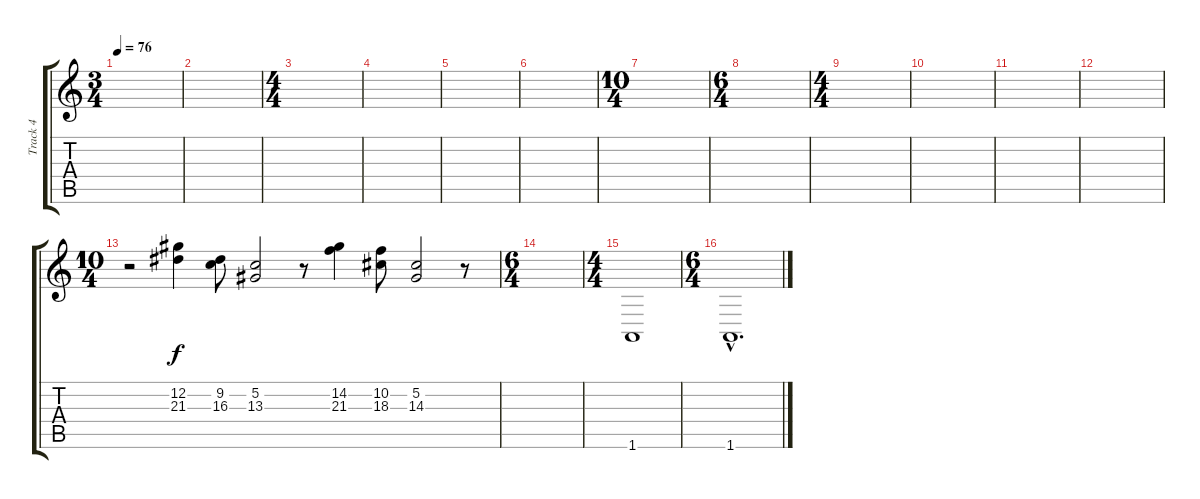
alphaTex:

\track ("Track 4" "Track 4") {instrument stringensemble1}
\staff {score tabs}
\tuning (Ab4 Eb4 B3 Gb3 Db3 Ab2) {hide}
\ts (3 4)
\tempo 76
\clef g2
\ks c
|
|
\ts (4 4)
|
|
|
|
\ts (10 4)
|
\ts (6 4)
|
\ts (4 4)
|
|
|
|
\ts (10 4)
r.2 (12.2 21.3).4 (9.2 16.3).8 (5.2 13.3).2 r.8 (14.2 21.3).4 (10.2 18.3).8 (5.2 14.3).2 r.8 |
\ts (6 4)
|
\ts (4 4)
1.6.1 |
\ts (6 4)
1.6{hac}.1{d}
